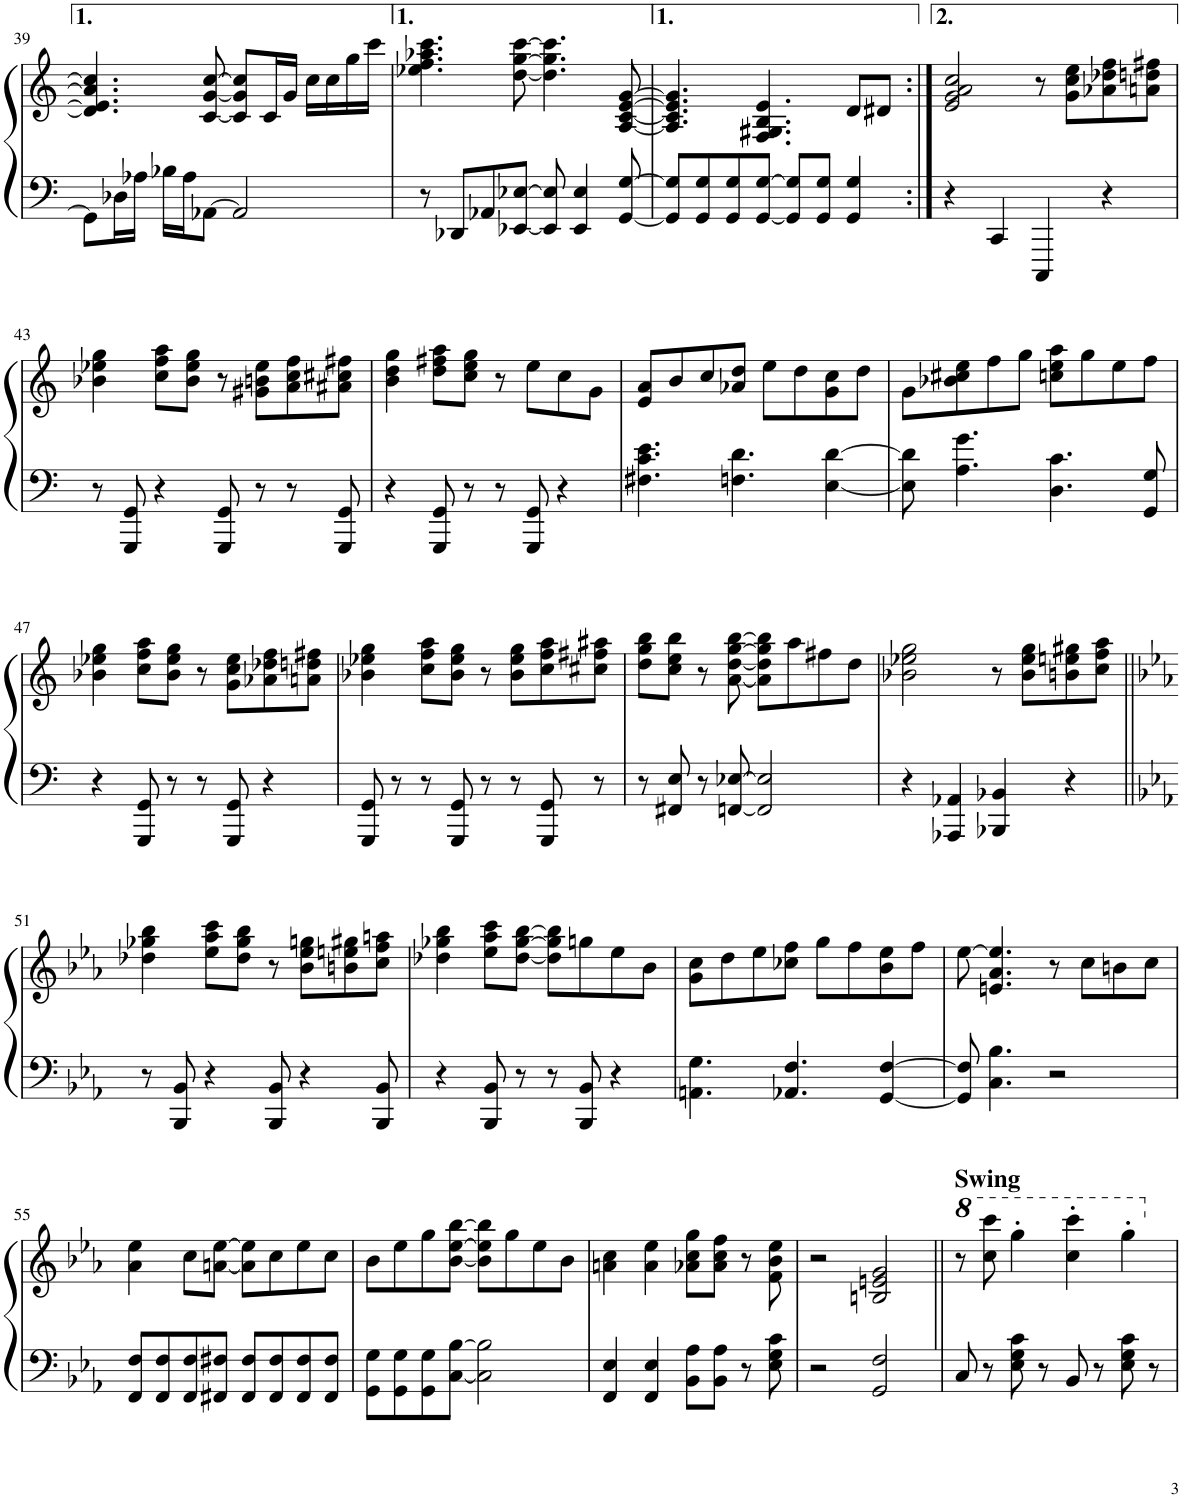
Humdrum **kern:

**kern	**kern
*part1	*part1
*staff2	*staff1
*I"Piano	*
*I'Pno.	*
!!LO:PB:g=z
*clefF4	*clefG2
*k[]	*k[]
*M4/4	*M4/4
=39	=39
8GG-\L]	4.d-/] 4.e-/] 4.a-/] 4.cc/]
16D-X\L	.
16A-X\JJ	.
16B-X\LL	.
16A-\J	.
[8AA-X\J	[8c/ [8g/ [8cc/
2AA-/]	8c/] 8g/] 8cc/]L
.	16c/L
.	16g/JJ
.	16cc\LL
.	16cc\
.	16gg\
.	16ccc\JJ
=40	=40
8r	4.ee-X\ 4.ff\ 4.aa-X\ 4.ccc\
8DD-X/L	.
8AA-X/	.
[8EE-X/ [8E-X/J	[8dd\ [8gg\ [8ccc\
8EE-/] 8E-/]	4.dd\] 4.gg\] 4.ccc\]
4EE-/ 4E-/	.
[8GG/ [8G/	[8A/ [8c/ [8e/ [8g/
=41	=41
8GG/] 8G/]L	4.A/] 4.c/] 4.e/] 4.g/]
8GG/ 8G/	.
8GG/ 8G/	.
[8GG/ [8G/J	4.F/ 4.G#X/ 4.B/ 4.e/
8GG/] 8G/]L	.
8GG/ 8G/J	.
4GG/ 4G/	8d/L
.	8d#X/J
=42:|!	=42:|!
4r	2e/ 2g/ 2a/ 2cc/
4CC/	.
4CCC/	8r
.	8g\ 8cc\ 8ee\L
4r	8a-X\ 8dd-X\ 8ff\
.	8an\ 8ddn\ 8ff#X\J
!!LO:LB:g=z
=43	=43
8r	4b-X\ 4ee-X\ 4gg\
8GGG/ 8GG/	.
4r	8cc\ 8ff\ 8aa\L
.	8b-\ 8ee-\ 8gg\J
8GGG/ 8GG/	8r
8r	8g#X\ 8bn\ 8ee-\L
8r	8a\ 8cc\ 8ff\
8GGG/ 8GG/	8a#X\ 8cc#X\ 8ff#X\J
=44	=44
4r	4b\ 4dd\ 4gg\
8GGG/ 8GG/	8dd\ 8ff#X\ 8aa\L
8r	8cc\ 8ee\ 8gg\J
8r	8r
8GGG/ 8GG/	8ee\L
4r	8cc\
.	8g\J
=45	=45
4.F#X\ 4.c\ 4.e\	8e/ 8a/L
.	8b/
.	8cc/
4.Fn\ 4.d\	8a-X/ 8dd/J
.	8ee\L
.	8dd\
[4E\ [4d\	8g\ 8cc\
.	8dd\J
=46	=46
8E\] 8d\]	8g\L
4.A\ 4.g\	8b-X\ 8cc#X\ 8ee\
.	8ff\
.	8gg\J
4.D\ 4.c\	8ccn\ 8ee\ 8aa\L
.	8gg\
.	8ee\
8GG/ 8G/	8ff\J
!!LO:LB:g=z
=47	=47
4r	4b-X\ 4ee-X\ 4gg\
8GGG/ 8GG/	8cc\ 8ff\ 8aa\L
8r	8b-\ 8ee-\ 8gg\J
8r	8r
8GGG/ 8GG/	8g\ 8cc\ 8ee-\L
4r	8a-X\ 8dd-X\ 8ff\
.	8an\ 8ddn\ 8ff#X\J
=48	=48
8GGG/ 8GG/	4b-X\ 4ee-X\ 4gg\
8r	.
8r	8cc\ 8ff\ 8aa\L
8GGG/ 8GG/	8b-\ 8ee-\ 8gg\J
8r	8r
8r	8b-\ 8ee-\ 8gg\L
8GGG/ 8GG/	8cc\ 8ff\ 8aa\
8r	8cc#X\ 8ff#X\ 8aa#X\J
=49	=49
8r	8dd\ 8gg\ 8bb\L
8FF#X/ 8E/	8cc\ 8ee\ 8bb\J
8r	8r
[8FFn/ [8E-X/	[8a\ [8dd\ [8gg\ [8bb\
2FF/] 2E-/]	8a\] 8dd\] 8gg\] 8bb\]L
.	8aa\
.	8ff#X\
.	8dd\J
=50	=50
4r	2b-X\ 2ee-X\ 2gg\
4AAA-X/ 4AA-X/	.
4BBB-X/ 4BB-X/	8r
.	8b-\ 8ee-\ 8gg\L
4r	8bn\ 8een\ 8gg#X\
.	8cc\ 8ff\ 8aa\J
!!LO:LB:g=z
=51||	=51||
*k[b-e-a-]	*k[b-e-a-]
8r	4dd-X\ 4gg-X\ 4bb-\
8BBB-/ 8BB-/	.
4r	8ee-\ 8aa-\ 8ccc\L
.	8dd-\ 8gg-\ 8bb-\J
8BBB-/ 8BB-/	8r
4r	8b-\ 8ee-\ 8ggn\L
.	8bn\ 8een\ 8gg#X\
8BBB-/ 8BB-/	8cc\ 8ff\ 8aan\J
=52	=52
4r	4dd-X\ 4gg-X\ 4bb-\
8BBB-/ 8BB-/	8ee-\ 8aa-\ 8ccc\L
8r	[8dd-\ [8gg-\ [8bb-\J
8r	8dd-\] 8gg-\] 8bb-\]L
8BBB-/ 8BB-/	8ggn\
4r	8ee-\
.	8b-\J
=53	=53
4.AAn\ 4.G\	8g\ 8cc\L
.	8dd\
.	8ee-\
4.AA-X/ 4.F/	8cc-X\ 8ff\J
.	8gg\L
.	8ff\
[4GG/ [4F/	8b-\ 8ee-\
.	8ff\J
=54	=54
8GG/] 8F/]	[8ee-\
4.C\ 4.B-\	4.en/ 4.a-/ 4.ee-/]
2r	8r
.	8cc\L
.	8bn\
.	8cc\J
!!LO:LB:g=z
=55	=55
8FF/ 8F/L	4a-\ 4ee-\
8FF/ 8F/	.
8FF/ 8F/	8cc\L
8FF#X/ 8F#X/J	[8an\ [8ee-\J
8FF#/ 8F#/L	8a\] 8ee-\]L
8FF#/ 8F#/	8cc\
8FF#/ 8F#/	8ee-\
8FF#/ 8F#/J	8cc\J
=56	=56
8GG\ 8G\L	8b-\L
8GG\ 8G\	8ee-\
8GG\ 8G\	8gg\
[8C\ [8B-\J	[8b-\ [8ee-\ [8bb-\J
2C\] 2B-\]	8b-\] 8ee-\] 8bb-\]L
.	8gg\
.	8ee-\
.	8b-\J
=57	=57
4FF/ 4E-/	4an\ 4cc\
4FF/ 4E-/	4a\ 4ee-\
8BB-\ 8A-\L	8a-X\ 8cc\ 8gg\L
8BB-\ 8A-\J	8a-\ 8cc\ 8ff\J
8r	8r
8E-\ 8G\ 8c\	8f\ 8b-\ 8ee-\
=58	=58
2r	2r
2GG/ 2F/	2Bn/ 2en/ 2g/
=59||	=59||
*	*8va
!	!LO:TX:a:B:t=Swing
8C/	8r
8r	8ccc\ 8cccc\
8E-\ 8G\ 8c\	4ggg'\
8r	.
8BB-/	4ccc\' 4cccc\'
8r	.
8E-\ 8G\ 8c\	4ggg'\
8r	.
*	*X8va
=	=
*-	*-
